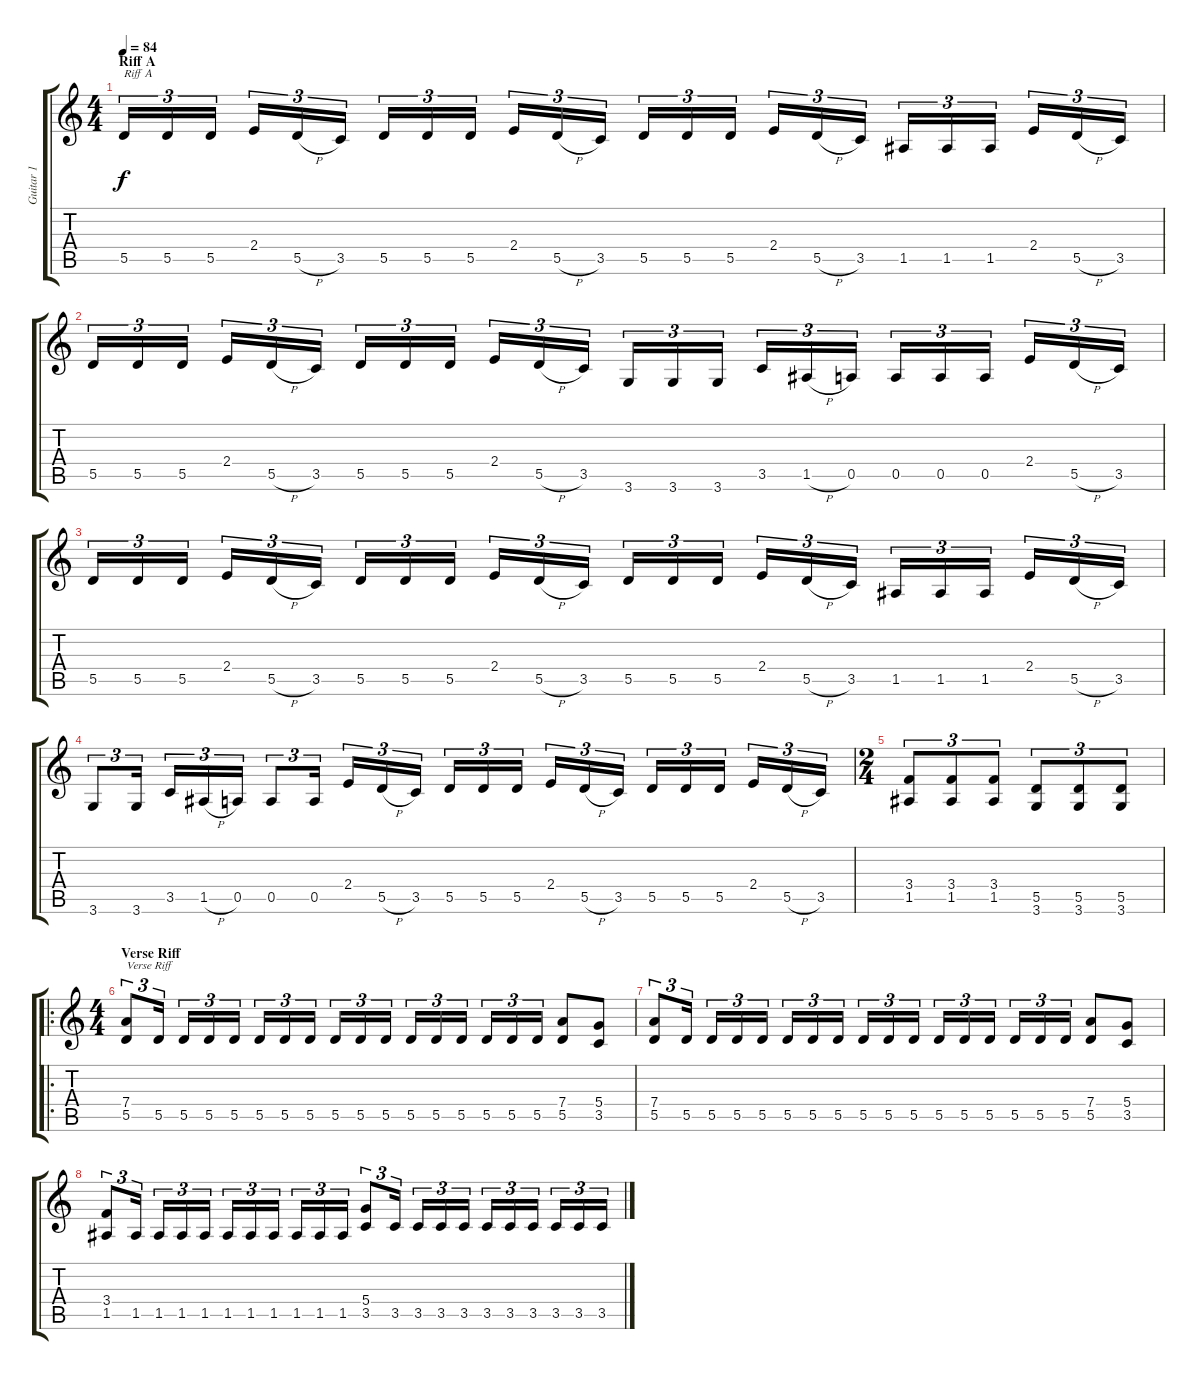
\track ("Guitar 1" "Guitar 1") {instrument distortionguitar}
\staff {score tabs}
\tuning (E4 B3 G3 D3 A2 E2) {hide}
\ts (4 4)
\section ("" "Riff A")
\tempo 84
\clef g2
\ks c
5.5.16{tu (3 2) txt "Riff A" dy f} 5.5.16{tu (3 2)} 5.5.16{tu (3 2)} 2.4.16{tu (3 2)} 5.5{h}.16{tu (3 2)} 3.5.16{tu (3 2)} 5.5.16{tu (3 2)} 5.5.16{tu (3 2)} 5.5.16{tu (3 2)} 2.4.16{tu (3 2)} 5.5{h}.16{tu (3 2)} 3.5.16{tu (3 2)} 5.5.16{tu (3 2)} 5.5.16{tu (3 2)} 5.5.16{tu (3 2)} 2.4.16{tu (3 2)} 5.5{h}.16{tu (3 2)} 3.5.16{tu (3 2)} 1.5.16{tu (3 2)} 1.5.16{tu (3 2)} 1.5.16{tu (3 2)} 2.4.16{tu (3 2)} 5.5{h}.16{tu (3 2)} 3.5.16{tu (3 2)} |
5.5.16{tu (3 2)} 5.5.16{tu (3 2)} 5.5.16{tu (3 2)} 2.4.16{tu (3 2)} 5.5{h}.16{tu (3 2)} 3.5.16{tu (3 2)} 5.5.16{tu (3 2)} 5.5.16{tu (3 2)} 5.5.16{tu (3 2)} 2.4.16{tu (3 2)} 5.5{h}.16{tu (3 2)} 3.5.16{tu (3 2)} 3.6.16{tu (3 2)} 3.6.16{tu (3 2)} 3.6.16{tu (3 2)} 3.5.16{tu (3 2)} 1.5{h}.16{tu (3 2)} 0.5.16{tu (3 2)} 0.5.16{tu (3 2)} 0.5.16{tu (3 2)} 0.5.16{tu (3 2)} 2.4.16{tu (3 2)} 5.5{h}.16{tu (3 2)} 3.5.16{tu (3 2)} |
5.5.16{tu (3 2)} 5.5.16{tu (3 2)} 5.5.16{tu (3 2)} 2.4.16{tu (3 2)} 5.5{h}.16{tu (3 2)} 3.5.16{tu (3 2)} 5.5.16{tu (3 2)} 5.5.16{tu (3 2)} 5.5.16{tu (3 2)} 2.4.16{tu (3 2)} 5.5{h}.16{tu (3 2)} 3.5.16{tu (3 2)} 5.5.16{tu (3 2)} 5.5.16{tu (3 2)} 5.5.16{tu (3 2)} 2.4.16{tu (3 2)} 5.5{h}.16{tu (3 2)} 3.5.16{tu (3 2)} 1.5.16{tu (3 2)} 1.5.16{tu (3 2)} 1.5.16{tu (3 2)} 2.4.16{tu (3 2)} 5.5{h}.16{tu (3 2)} 3.5.16{tu (3 2)} |
3.6.8{tu (3 2)} 3.6.16{tu (3 2)} 3.5.16{tu (3 2)} 1.5{h}.16{tu (3 2)} 0.5.16{tu (3 2)} 0.5.8{tu (3 2)} 0.5.16{tu (3 2)} 2.4.16{tu (3 2)} 5.5{h}.16{tu (3 2)} 3.5.16{tu (3 2)} 5.5.16{tu (3 2)} 5.5.16{tu (3 2)} 5.5.16{tu (3 2)} 2.4.16{tu (3 2)} 5.5{h}.16{tu (3 2)} 3.5.16{tu (3 2)} 5.5.16{tu (3 2)} 5.5.16{tu (3 2)} 5.5.16{tu (3 2)} 2.4.16{tu (3 2)} 5.5{h}.16{tu (3 2)} 3.5.16{tu (3 2)} |
\ts (2 4)
(3.4 1.5).8{tu (3 2)} (3.4 1.5).8{tu (3 2)} (3.4 1.5).8{tu (3 2)} (5.5 3.6).8{tu (3 2)} (5.5 3.6).8{tu (3 2)} (5.5 3.6).8{tu (3 2)} |
\ro
\ts (4 4)
\section ("" "Verse Riff")
(7.4 5.5).8{tu (3 2) txt "Verse Riff"} 5.5.16{tu (3 2)} 5.5.16{tu (3 2)} 5.5.16{tu (3 2)} 5.5.16{tu (3 2)} 5.5.16{tu (3 2)} 5.5.16{tu (3 2)} 5.5.16{tu (3 2)} 5.5.16{tu (3 2)} 5.5.16{tu (3 2)} 5.5.16{tu (3 2)} 5.5.16{tu (3 2)} 5.5.16{tu (3 2)} 5.5.16{tu (3 2)} 5.5.16{tu (3 2)} 5.5.16{tu (3 2)} 5.5.16{tu (3 2)} (7.4 5.5).8 (5.4 3.5).8 |
(7.4 5.5).8{tu (3 2)} 5.5.16{tu (3 2)} 5.5.16{tu (3 2)} 5.5.16{tu (3 2)} 5.5.16{tu (3 2)} 5.5.16{tu (3 2)} 5.5.16{tu (3 2)} 5.5.16{tu (3 2)} 5.5.16{tu (3 2)} 5.5.16{tu (3 2)} 5.5.16{tu (3 2)} 5.5.16{tu (3 2)} 5.5.16{tu (3 2)} 5.5.16{tu (3 2)} 5.5.16{tu (3 2)} 5.5.16{tu (3 2)} 5.5.16{tu (3 2)} (7.4 5.5).8 (5.4 3.5).8 |
(3.4 1.5).8{tu (3 2)} 1.5.16{tu (3 2)} 1.5.16{tu (3 2)} 1.5.16{tu (3 2)} 1.5.16{tu (3 2)} 1.5.16{tu (3 2)} 1.5.16{tu (3 2)} 1.5.16{tu (3 2)} 1.5.16{tu (3 2)} 1.5.16{tu (3 2)} 1.5.16{tu (3 2)} (5.4 3.5).8{tu (3 2)} 3.5.16{tu (3 2)} 3.5.16{tu (3 2)} 3.5.16{tu (3 2)} 3.5.16{tu (3 2)} 3.5.16{tu (3 2)} 3.5.16{tu (3 2)} 3.5.16{tu (3 2)} 3.5.16{tu (3 2)} 3.5.16{tu (3 2)} 3.5.16{tu (3 2)}
